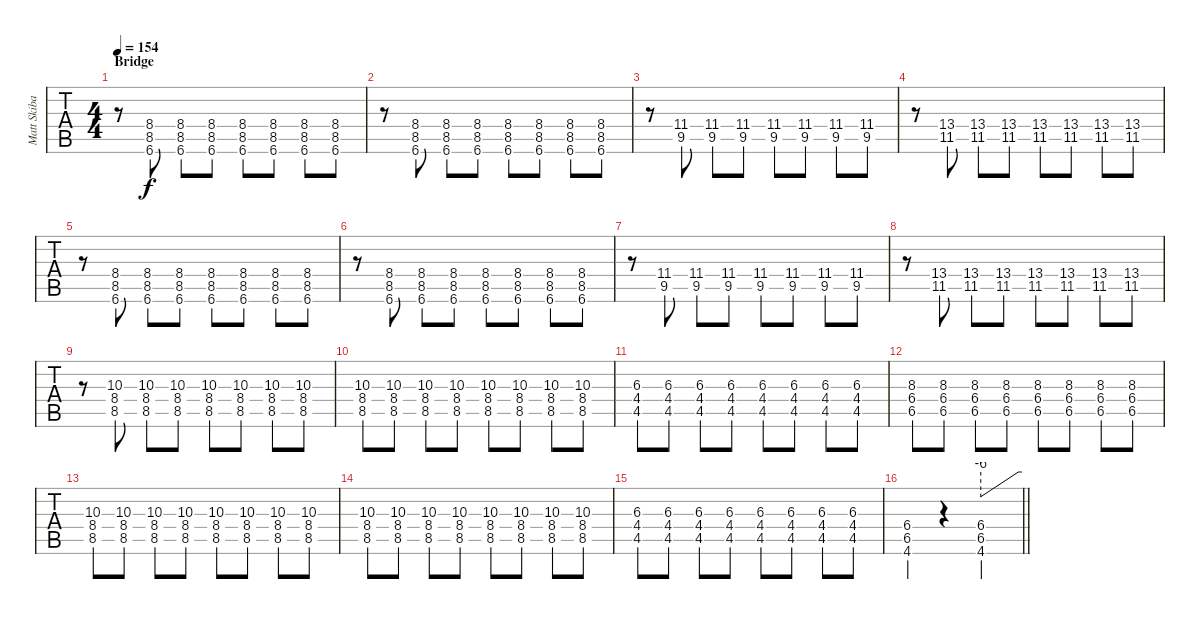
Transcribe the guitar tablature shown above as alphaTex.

\track ("Matt Skiba - Guitar Two" "Matt Skiba") {instrument distortionguitar}
\staff {tabs}
\tuning (E4 B3 G3 D3 A2 E2) {hide}
\ts (4 4)
\section ("" "Bridge")
\tempo 154
\clef g2
\ks db
r.8{dy f volume 10 balance 8} (8.4 8.5 6.6).8 (8.4 8.5 6.6).8 (8.4 8.5 6.6).8 (8.4 8.5 6.6).8 (8.4 8.5 6.6).8 (8.4 8.5 6.6).8 (8.4 8.5 6.6).8 |
r.8 (8.4 8.5 6.6).8 (8.4 8.5 6.6).8 (8.4 8.5 6.6).8 (8.4 8.5 6.6).8 (8.4 8.5 6.6).8 (8.4 8.5 6.6).8 (8.4 8.5 6.6).8 |
r.8 (11.4 9.5).8 (11.4 9.5).8 (11.4 9.5).8 (11.4 9.5).8 (11.4 9.5).8 (11.4 9.5).8 (11.4 9.5).8 |
r.8 (13.4 11.5).8 (13.4 11.5).8 (13.4 11.5).8 (13.4 11.5).8 (13.4 11.5).8 (13.4 11.5).8 (13.4 11.5).8 |
r.8 (8.4 8.5 6.6).8 (8.4 8.5 6.6).8 (8.4 8.5 6.6).8 (8.4 8.5 6.6).8 (8.4 8.5 6.6).8 (8.4 8.5 6.6).8 (8.4 8.5 6.6).8 |
r.8 (8.4 8.5 6.6).8 (8.4 8.5 6.6).8 (8.4 8.5 6.6).8 (8.4 8.5 6.6).8 (8.4 8.5 6.6).8 (8.4 8.5 6.6).8 (8.4 8.5 6.6).8 |
r.8 (11.4 9.5).8 (11.4 9.5).8 (11.4 9.5).8 (11.4 9.5).8 (11.4 9.5).8 (11.4 9.5).8 (11.4 9.5).8 |
r.8 (13.4 11.5).8 (13.4 11.5).8 (13.4 11.5).8 (13.4 11.5).8 (13.4 11.5).8 (13.4 11.5).8 (13.4 11.5).8 |
r.8 (10.3 8.4 8.5).8 (10.3 8.4 8.5).8 (10.3 8.4 8.5).8 (10.3 8.4 8.5).8 (10.3 8.4 8.5).8 (10.3 8.4 8.5).8 (10.3 8.4 8.5).8 |
(10.3 8.4 8.5).8 (10.3 8.4 8.5).8 (10.3 8.4 8.5).8 (10.3 8.4 8.5).8 (10.3 8.4 8.5).8 (10.3 8.4 8.5).8 (10.3 8.4 8.5).8 (10.3 8.4 8.5).8 |
(6.3 4.4 4.5).8 (6.3 4.4 4.5).8 (6.3 4.4 4.5).8 (6.3 4.4 4.5).8 (6.3 4.4 4.5).8 (6.3 4.4 4.5).8 (6.3 4.4 4.5).8 (6.3 4.4 4.5).8 |
(8.3 6.4 6.5).8 (8.3 6.4 6.5).8 (8.3 6.4 6.5).8 (8.3 6.4 6.5).8 (8.3 6.4 6.5).8 (8.3 6.4 6.5).8 (8.3 6.4 6.5).8 (8.3 6.4 6.5).8 |
(10.3 8.4 8.5).8 (10.3 8.4 8.5).8 (10.3 8.4 8.5).8 (10.3 8.4 8.5).8 (10.3 8.4 8.5).8 (10.3 8.4 8.5).8 (10.3 8.4 8.5).8 (10.3 8.4 8.5).8 |
(10.3 8.4 8.5).8 (10.3 8.4 8.5).8 (10.3 8.4 8.5).8 (10.3 8.4 8.5).8 (10.3 8.4 8.5).8 (10.3 8.4 8.5).8 (10.3 8.4 8.5).8 (10.3 8.4 8.5).8 |
(6.3 4.4 4.5).8 (6.3 4.4 4.5).8 (6.3 4.4 4.5).8 (6.3 4.4 4.5).8 (6.3 4.4 4.5).8 (6.3 4.4 4.5).8 (6.3 4.4 4.5).8 (6.3 4.4 4.5).8 |
\barLineRight lightlight
(6.4 6.5 4.6).4 r.4 (6.4 6.5 4.6).2{tbe (custom default 0 -24 55 0 60 0)}
